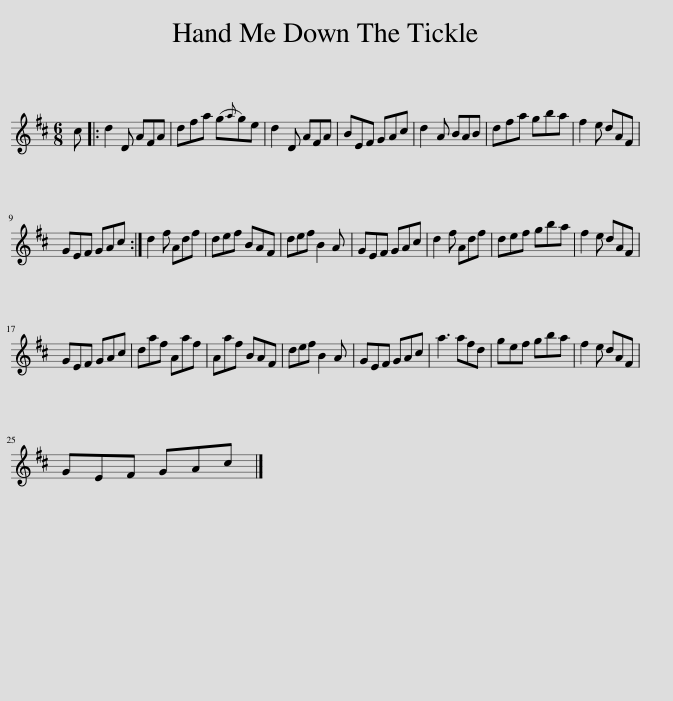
X:1
L:1/8
M:6/8
I:linebreak $
K:D
V:1 treble
V:1
 c |: d2 D AFA | dfa (g{a}g)e | d2 D AFA | BEF GAc | %5
 d2 A BAB | dfa gba | f2 e dAF |$ GEF GAc :| d2 f Adf | %10
 def BAF | def B2 A | GEF GAc | d2 f Adf | def gba | %15
 f2 e dAF |$ GEF GAc | daf Aaf | Aaf BAF | def B2 A | %20
 GEF GAc | a3 afd | gef gba | f2 e dAF |$ GEF GAc |] %25
